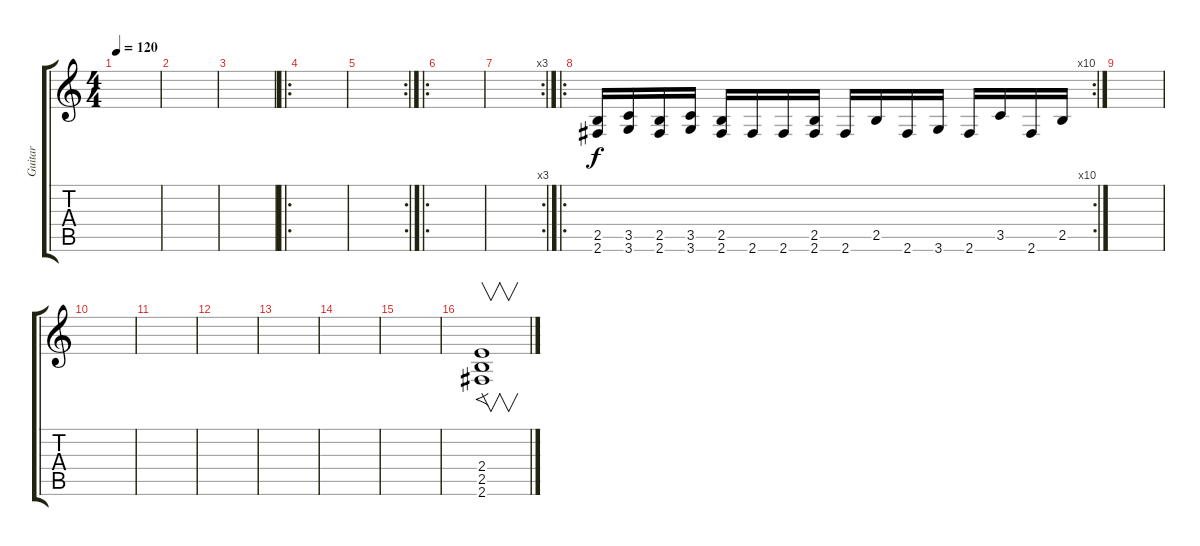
\track ("Guitar " "Guitar ") {instrument overdrivenguitar}
\staff {score tabs}
\tuning (E4 B3 G3 D3 A2 E2) {hide}
\ts (4 4)
\tempo 120
\clef g2
\ks c
|
|
|
\ro
|
\rc 2
|
\ro
|
\rc 3
|
\ro
\rc 10
(2.5 2.6).16 (3.5 3.6).16 (2.5 2.6).16 (3.5 3.6).16 (2.5 2.6).16 2.6.16 2.6.16 (2.5 2.6).16 2.6.16 2.5.16 2.6.16 3.6.16 2.6.16 3.5.16 2.6.16 2.5.16 |
|
|
|
|
|
|
|
(2.4 2.5 2.6).1{f v}
